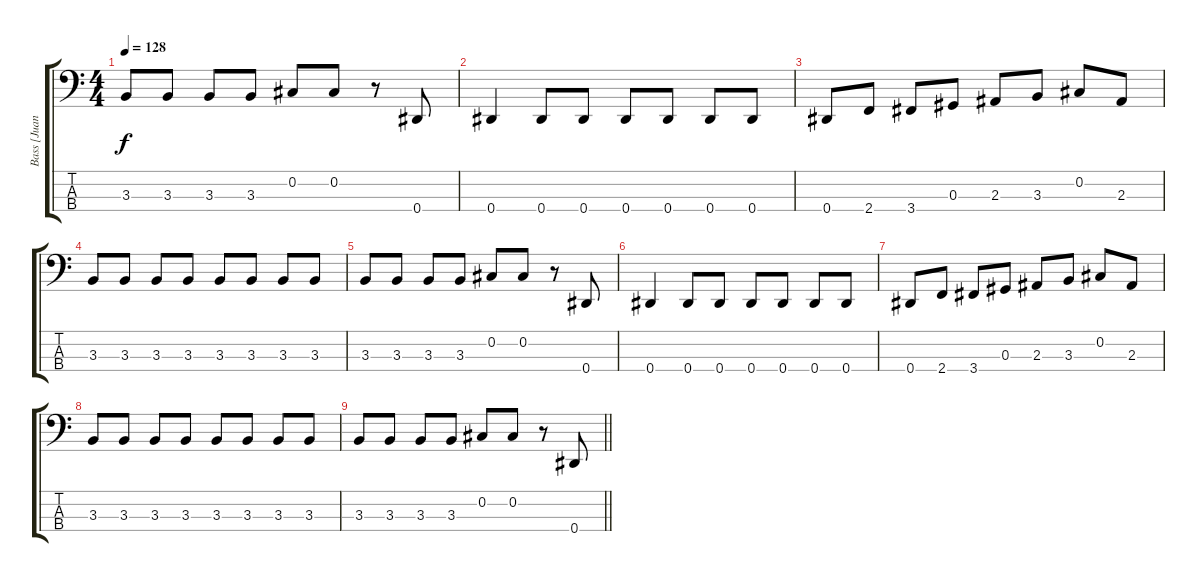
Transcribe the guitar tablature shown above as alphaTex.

\track ("Bass [Juan Croucier]" "Bass [Juan") {instrument electricbassfinger}
\staff {score tabs}
\tuning (Gb2 Db2 Ab1 Eb1) {hide}
\ts (4 4)
\tempo 128
\clef f4
\ks c
3.3.8{dy f} 3.3.8 3.3.8 3.3.8 0.2.8 0.2.8 r.8 0.4.8 |
0.4.4 0.4.8 0.4.8 0.4.8 0.4.8 0.4.8 0.4.8 |
0.4.8 2.4.8 3.4.8 0.3.8 2.3.8 3.3.8 0.2.8 2.3.8 |
3.3.8 3.3.8 3.3.8 3.3.8 3.3.8 3.3.8 3.3.8 3.3.8 |
3.3.8 3.3.8 3.3.8 3.3.8 0.2.8 0.2.8 r.8 0.4.8 |
0.4.4 0.4.8 0.4.8 0.4.8 0.4.8 0.4.8 0.4.8 |
0.4.8 2.4.8 3.4.8 0.3.8 2.3.8 3.3.8 0.2.8 2.3.8 |
3.3.8 3.3.8 3.3.8 3.3.8 3.3.8 3.3.8 3.3.8 3.3.8 |
\barLineRight lightlight
3.3.8 3.3.8 3.3.8 3.3.8 0.2.8 0.2.8 r.8 0.4.8
